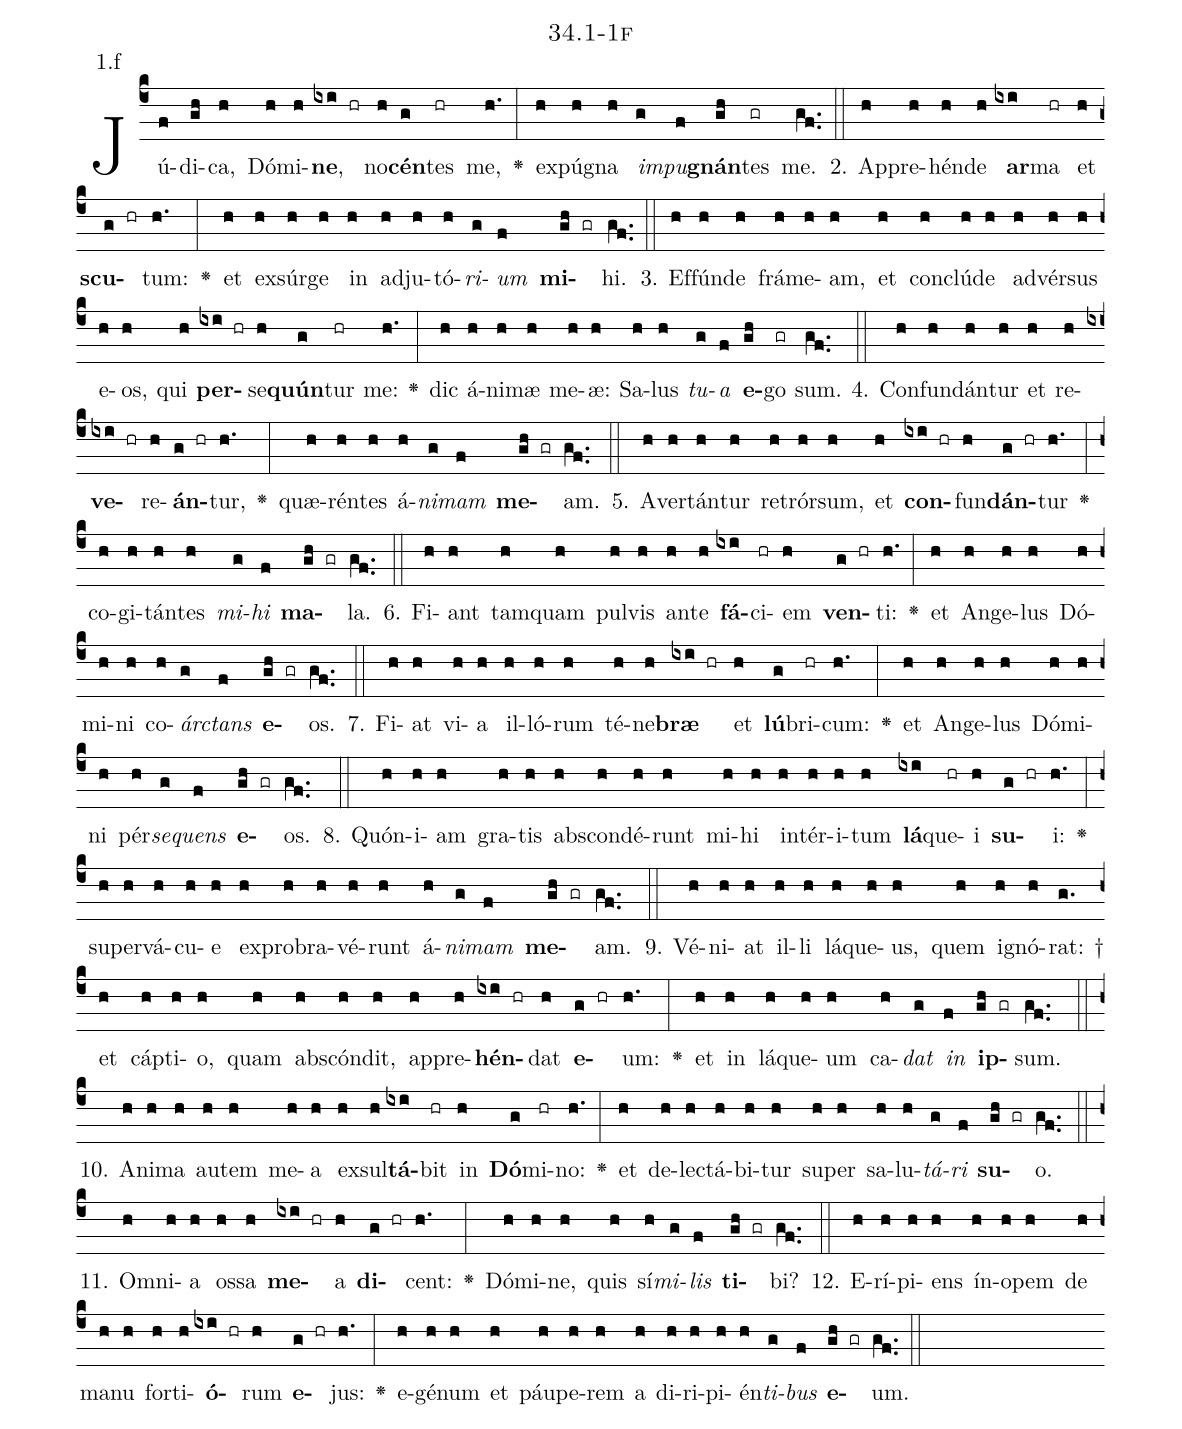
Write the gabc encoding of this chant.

name: 34.1-1f;
annotation: 1.f;
%%
(c4)Jú(f)di(gh)ca,(h) Dó(h)mi(h)<b>ne</b>,(ixi hr) no(h)<b>cén</b>(g)tes(hr) me,(h.) <v>\greheightstar</v>(:) ex(h)pú(h)gna(h) <i>im</i>(g)<i>pu</i>(f)<b>gnán</b>(gh)tes(gr) me.(gf..) (::)
2. Ap(h)pre(h)hén(h)de(h) <b>ar</b>(ixi)ma(hr) et(h) <b>scu</b>(g hr)tum:(h.) <v>\greheightstar</v>(:) et(h) ex(h)súr(h)ge(h) in(h) ad(h)ju(h)tó(h)<i>ri</i>(g)<i>um</i>(f) <b>mi</b>(gh gr)hi.(gf..) (::)
3. Ef(h)fún(h)de(h) frá(h)me(h)am,(h) et(h) con(h)clú(h)de(h) ad(h)vér(h)sus(h) e(h)os,(h) qui(h) <b>per</b>(ixi hr)se(h)<b>quún</b>(g)tur(hr) me:(h.) <v>\greheightstar</v>(:) dic(h) á(h)ni(h)mæ(h) me(h)æ:(h) Sa(h)lus(h) <i>tu</i>(g)<i>a</i>(f) <b>e</b>(gh)go(gr) sum.(gf..) (::)
4. Con(h)fun(h)dán(h)tur(h) et(h) re(h)<b>ve</b>(ixi hr)re(h)<b>án</b>(g hr)tur,(h.) <v>\greheightstar</v>(:) quæ(h)rén(h)tes(h) á(h)<i>ni</i>(g)<i>mam</i>(f) <b>me</b>(gh gr)am.(gf..) (::)
5. A(h)ver(h)tán(h)tur(h) re(h)trór(h)sum,(h) et(h) <b>con</b>(ixi hr)fun(h)<b>dán</b>(g hr)tur(h.) <v>\greheightstar</v>(:) co(h)gi(h)tán(h)tes(h) <i>mi</i>(g)<i>hi</i>(f) <b>ma</b>(gh gr)la.(gf..) (::)
6. Fi(h)ant(h) tam(h)quam(h) pul(h)vis(h) an(h)te(h) <b>fá</b>(ixi)ci(hr)em(h) <b>ven</b>(g hr)ti:(h.) <v>\greheightstar</v>(:) et(h) An(h)ge(h)lus(h) Dó(h)mi(h)ni(h) co(h)<i>árc</i>(g)<i>tans</i>(f) <b>e</b>(gh gr)os.(gf..) (::)
7. Fi(h)at(h) vi(h)a(h) il(h)ló(h)rum(h) té(h)ne(h)<b>bræ</b>(ixi hr) et(h) <b>lú</b>(g)bri(hr)cum:(h.) <v>\greheightstar</v>(:) et(h) An(h)ge(h)lus(h) Dó(h)mi(h)ni(h) pér(h)<i>se</i>(g)<i>quens</i>(f) <b>e</b>(gh gr)os.(gf..) (::)
8. Quón(h)i(h)am(h) gra(h)tis(h) abs(h)con(h)dé(h)runt(h) mi(h)hi(h) in(h)tér(h)i(h)tum(h) <b>lá</b>(ixi)que(hr)i(h) <b>su</b>(g hr)i:(h.) <v>\greheightstar</v>(:) su(h)per(h)vá(h)cu(h)e(h) ex(h)pro(h)bra(h)vé(h)runt(h) á(h)<i>ni</i>(g)<i>mam</i>(f) <b>me</b>(gh gr)am.(gf..) (::)
9. Vé(h)ni(h)at(h) il(h)li(h) lá(h)que(h)us,(h) quem(h) i(h)gnó(h)rat: †(g.) et(h) cáp(h)ti(h)o,(h) quam(h) abs(h)cón(h)dit,(h) ap(h)pre(h)<b>hén</b>(ixi hr)dat(h) <b>e</b>(g hr)um:(h.) <v>\greheightstar</v>(:) et(h) in(h) lá(h)que(h)um(h) ca(h)<i>dat</i>(g) <i>in</i>(f) <b>ip</b>(gh gr)sum.(gf..) (::)
10. A(h)ni(h)ma(h) au(h)tem(h) me(h)a(h) ex(h)sul(h)<b>tá</b>(ixi)bit(hr) in(h) <b>Dó</b>(g)mi(hr)no:(h.) <v>\greheightstar</v>(:) et(h) de(h)lec(h)tá(h)bi(h)tur(h) su(h)per(h) sa(h)lu(h)<i>tá</i>(g)<i>ri</i>(f) <b>su</b>(gh gr)o.(gf..) (::)
11. Om(h)ni(h)a(h) os(h)sa(h) <b>me</b>(ixi hr)a(h) <b>di</b>(g hr)cent:(h.) <v>\greheightstar</v>(:) Dó(h)mi(h)ne,(h) quis(h) sí(h)<i>mi</i>(g)<i>lis</i>(f) <b>ti</b>(gh gr)bi?(gf..) (::)
12. E(h)rí(h)pi(h)ens(h) ín(h)o(h)pem(h) de(h) ma(h)nu(h) for(h)ti(h)<b>ó</b>(ixi hr)rum(h) <b>e</b>(g hr)jus:(h.) <v>\greheightstar</v>(:) e(h)gé(h)num(h) et(h) páu(h)pe(h)rem(h) a(h) di(h)ri(h)pi(h)én(h)<i>ti</i>(g)<i>bus</i>(f) <b>e</b>(gh gr)um.(gf..) (::)
